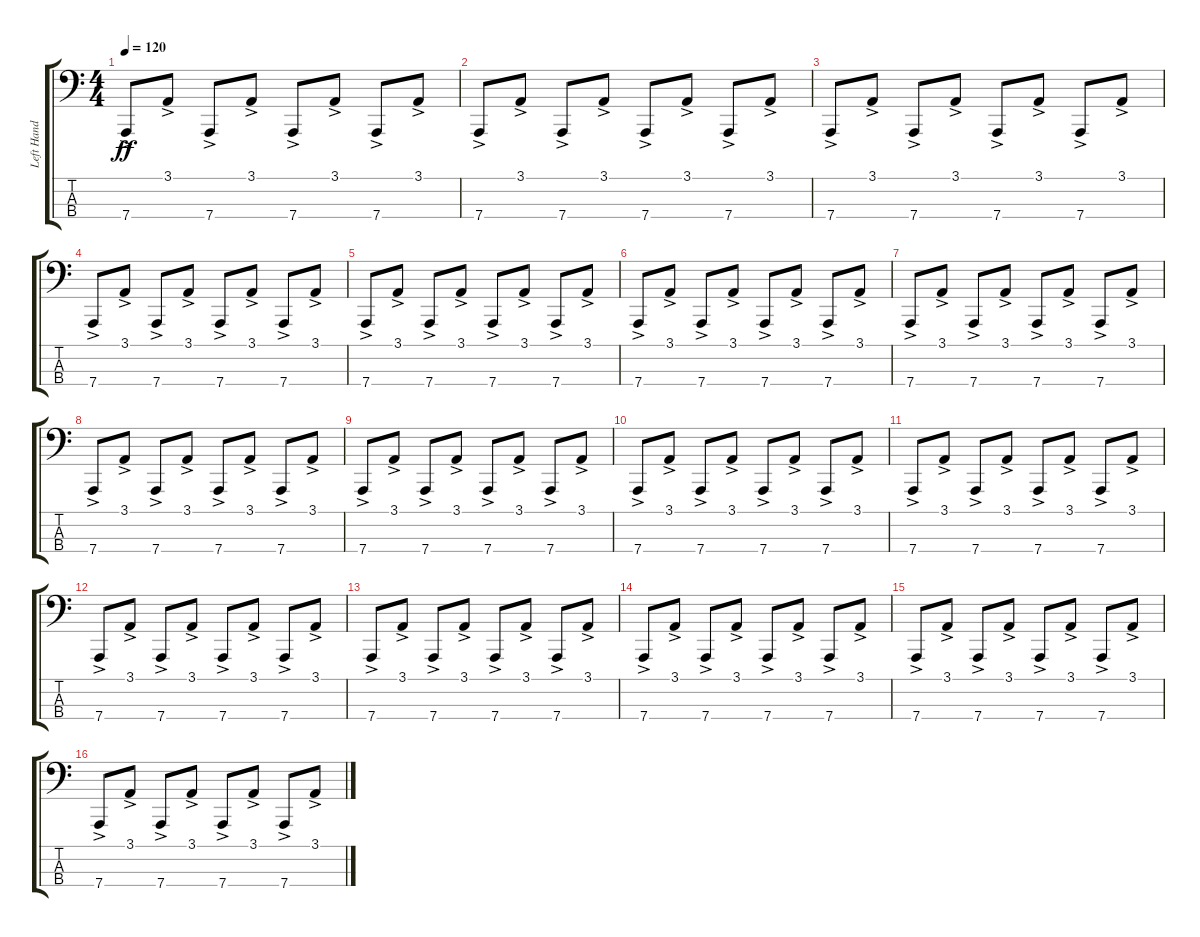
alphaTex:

\track ("Left Hand Keyboard (Bass)" "Left Hand ") {instrument lead2sawtooth}
\staff {score tabs}
\tuning (Gb2 Db2 Ab1 D1) {hide}
\ts (4 4)
\tempo 120
\clef f4
\ks c
7.4{ac}.8{dy ff} 3.1{ac}.8 7.4{ac}.8 3.1{ac}.8 7.4{ac}.8 3.1{ac}.8 7.4{ac}.8 3.1{ac}.8 |
7.4{ac}.8 3.1{ac}.8 7.4{ac}.8 3.1{ac}.8 7.4{ac}.8 3.1{ac}.8 7.4{ac}.8 3.1{ac}.8 |
7.4{ac}.8 3.1{ac}.8 7.4{ac}.8 3.1{ac}.8 7.4{ac}.8 3.1{ac}.8 7.4{ac}.8 3.1{ac}.8 |
7.4{ac}.8 3.1{ac}.8 7.4{ac}.8 3.1{ac}.8 7.4{ac}.8 3.1{ac}.8 7.4{ac}.8 3.1{ac}.8 |
7.4{ac}.8 3.1{ac}.8 7.4{ac}.8 3.1{ac}.8 7.4{ac}.8 3.1{ac}.8 7.4{ac}.8 3.1{ac}.8 |
7.4{ac}.8 3.1{ac}.8 7.4{ac}.8 3.1{ac}.8 7.4{ac}.8 3.1{ac}.8 7.4{ac}.8 3.1{ac}.8 |
7.4{ac}.8 3.1{ac}.8 7.4{ac}.8 3.1{ac}.8 7.4{ac}.8 3.1{ac}.8 7.4{ac}.8 3.1{ac}.8 |
7.4{ac}.8 3.1{ac}.8 7.4{ac}.8 3.1{ac}.8 7.4{ac}.8 3.1{ac}.8 7.4{ac}.8 3.1{ac}.8 |
7.4{ac}.8 3.1{ac}.8 7.4{ac}.8 3.1{ac}.8 7.4{ac}.8 3.1{ac}.8 7.4{ac}.8 3.1{ac}.8 |
7.4{ac}.8 3.1{ac}.8 7.4{ac}.8 3.1{ac}.8 7.4{ac}.8 3.1{ac}.8 7.4{ac}.8 3.1{ac}.8 |
7.4{ac}.8 3.1{ac}.8 7.4{ac}.8 3.1{ac}.8 7.4{ac}.8 3.1{ac}.8 7.4{ac}.8 3.1{ac}.8 |
7.4{ac}.8 3.1{ac}.8 7.4{ac}.8 3.1{ac}.8 7.4{ac}.8 3.1{ac}.8 7.4{ac}.8 3.1{ac}.8 |
7.4{ac}.8 3.1{ac}.8 7.4{ac}.8 3.1{ac}.8 7.4{ac}.8 3.1{ac}.8 7.4{ac}.8 3.1{ac}.8 |
7.4{ac}.8 3.1{ac}.8 7.4{ac}.8 3.1{ac}.8 7.4{ac}.8 3.1{ac}.8 7.4{ac}.8 3.1{ac}.8 |
7.4{ac}.8 3.1{ac}.8 7.4{ac}.8 3.1{ac}.8 7.4{ac}.8 3.1{ac}.8 7.4{ac}.8 3.1{ac}.8 |
7.4{ac}.8 3.1{ac}.8 7.4{ac}.8 3.1{ac}.8 7.4{ac}.8 3.1{ac}.8 7.4{ac}.8 3.1{ac}.8
